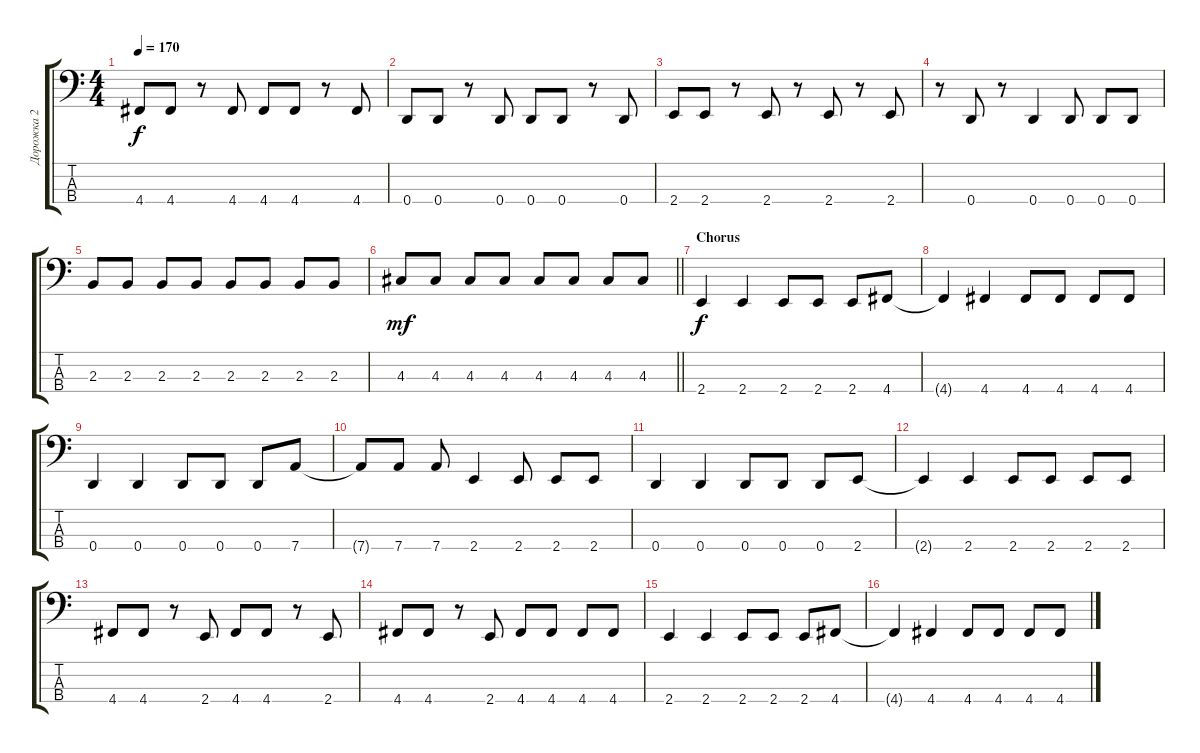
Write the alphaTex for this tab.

\track ("Дорожка 2" "Дорожка 2") {instrument electricbassfinger}
\staff {score tabs}
\tuning (G2 D2 A1 D1) {hide}
\ts (4 4)
\tempo 170
\clef f4
\ks c
4.4.8{dy f} 4.4.8 r.8 4.4.8 4.4.8 4.4.8 r.8 4.4.8 |
0.4.8 0.4.8 r.8 0.4.8 0.4.8 0.4.8 r.8 0.4.8 |
2.4.8 2.4.8 r.8 2.4.8 r.8 2.4.8 r.8 2.4.8 |
r.8 0.4.8 r.8 0.4.4 0.4.8 0.4.8 0.4.8 |
2.3.8 2.3.8 2.3.8 2.3.8 2.3.8 2.3.8 2.3.8 2.3.8 |
\barLineRight lightlight
4.3.8{dy mf} 4.3.8 4.3.8 4.3.8 4.3.8 4.3.8 4.3.8 4.3.8 |
\section ("" "Chorus")
2.4.4{dy f} 2.4.4 2.4.8 2.4.8 2.4.8 4.4.8 |
4.4{t}.4 4.4.4 4.4.8 4.4.8 4.4.8 4.4.8 |
0.4.4 0.4.4 0.4.8 0.4.8 0.4.8 7.4.8 |
7.4{t}.8 7.4.8 7.4.8 2.4.4 2.4.8 2.4.8 2.4.8 |
0.4.4 0.4.4 0.4.8 0.4.8 0.4.8 2.4.8 |
2.4{t}.4 2.4.4 2.4.8 2.4.8 2.4.8 2.4.8 |
4.4.8 4.4.8 r.8 2.4.8 4.4.8 4.4.8 r.8 2.4.8 |
4.4.8 4.4.8 r.8 2.4.8 4.4.8 4.4.8 4.4.8 4.4.8 |
2.4.4 2.4.4 2.4.8 2.4.8 2.4.8 4.4.8 |
4.4{t}.4 4.4.4 4.4.8 4.4.8 4.4.8 4.4.8
